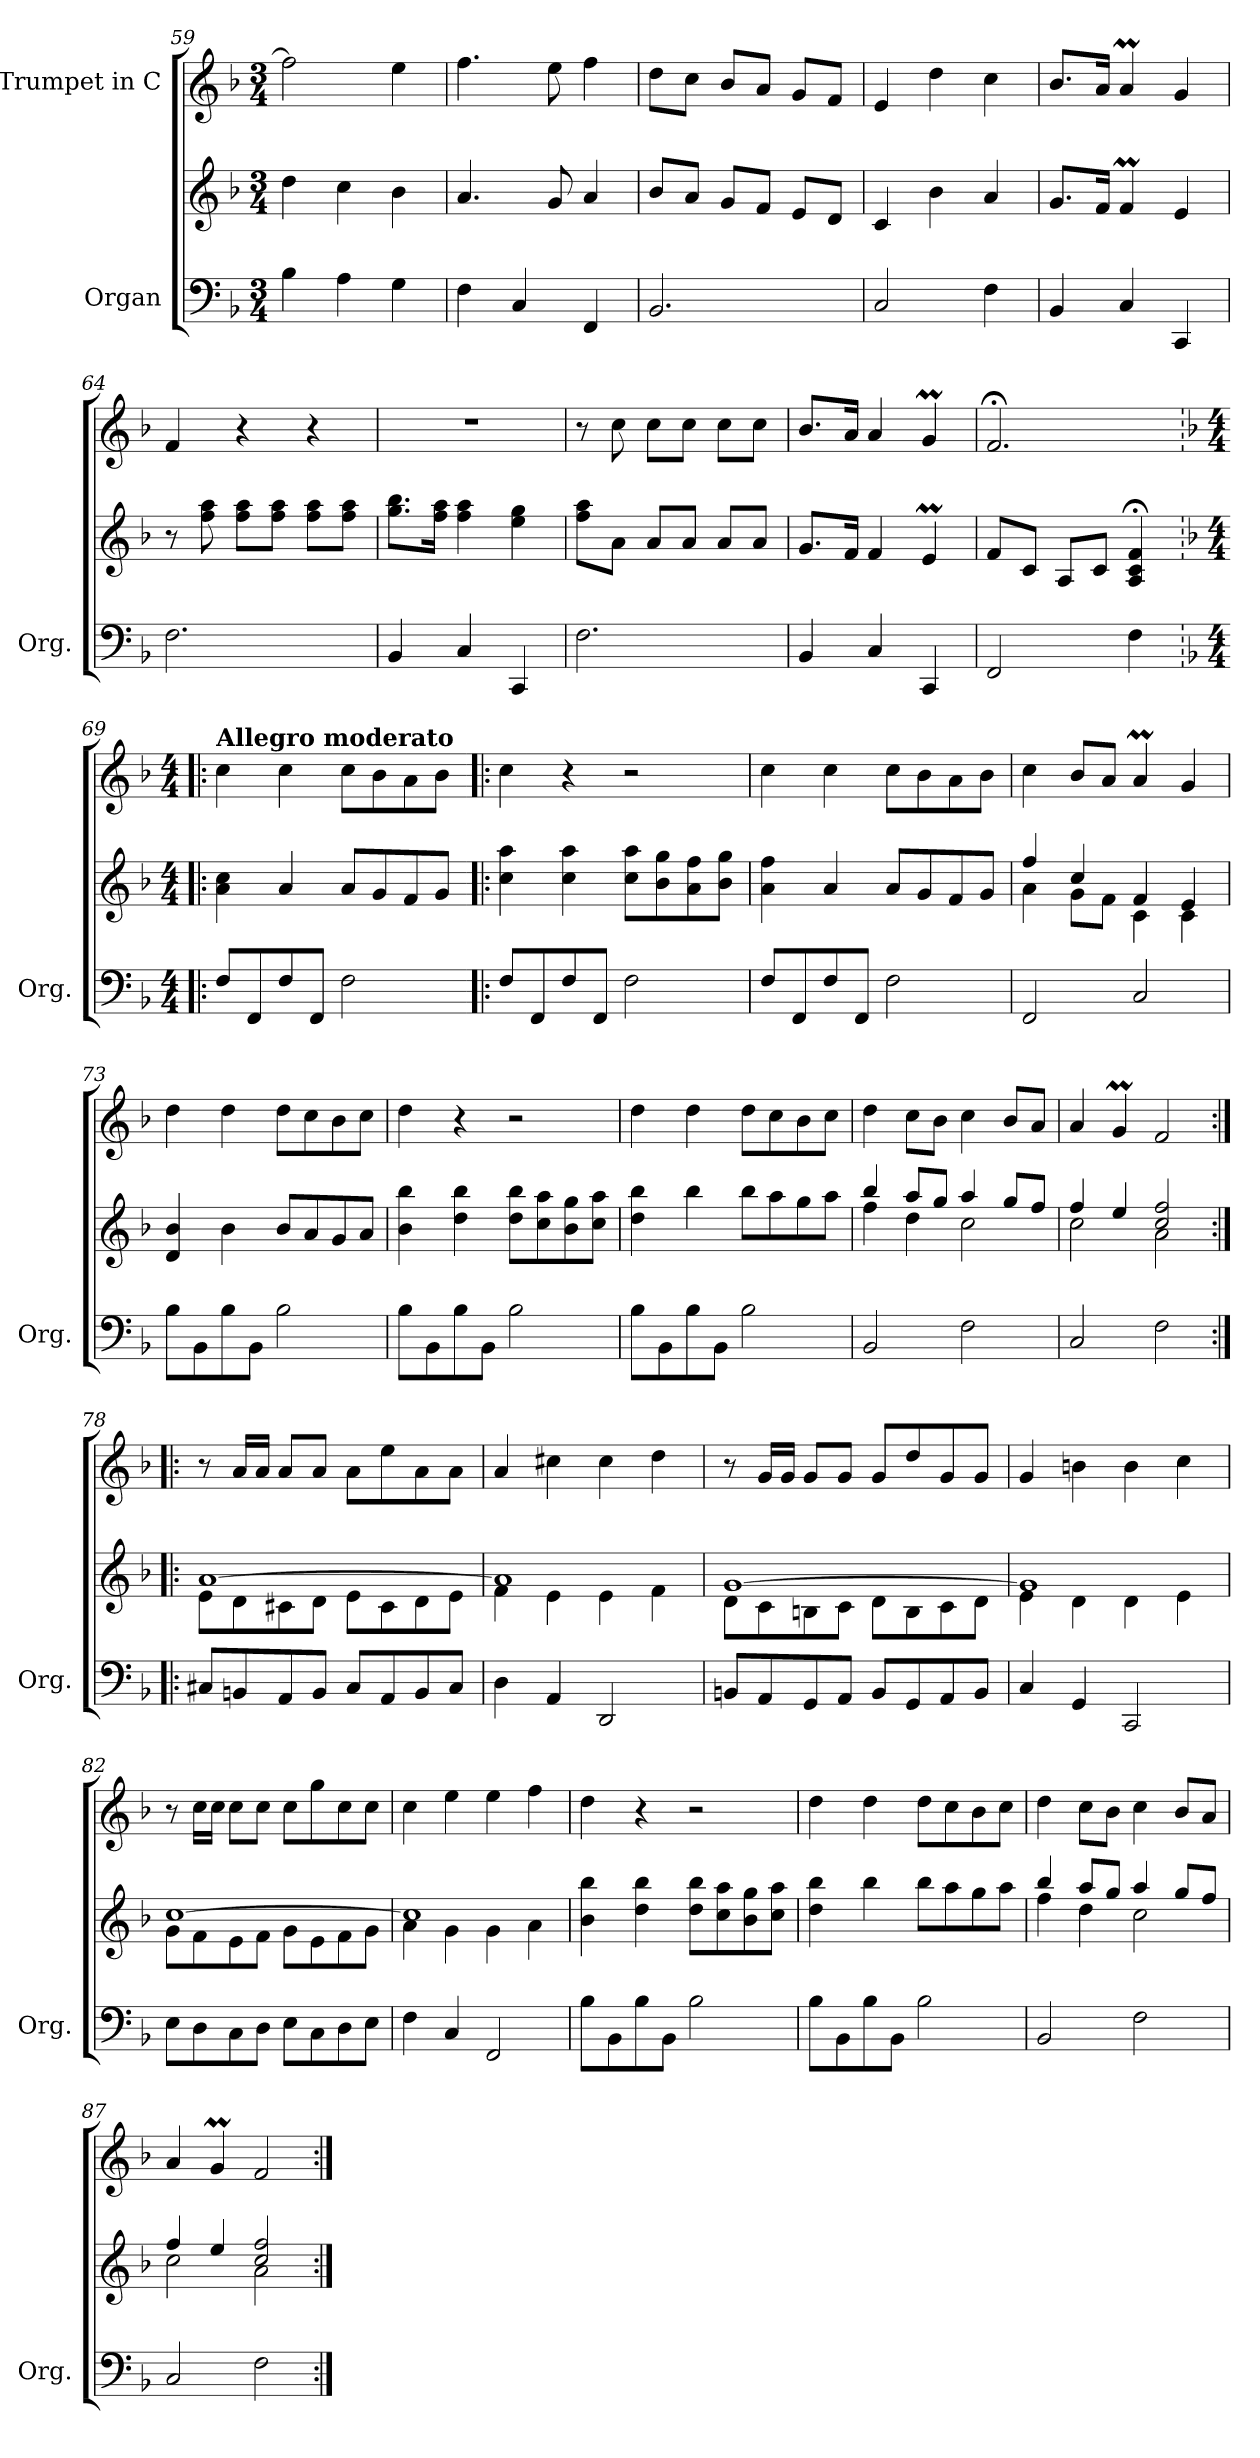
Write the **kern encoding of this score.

**kern	**kern	**kern
*part2	*part2	*part1
*staff3	*staff2	*staff1
*I"Organ	*	*I"Trumpet in C
*I'Org.	*	*
*clefF4	*clefG2	*clefG2
*k[b-]	*k[b-]	*k[b-]
*F:	*F:	*F:
*M3/4	*M3/4	*M3/4
=59	=59	=59
4B-\	4dd\	2ff\]
4A\	4cc\	.
4G\	4b-\	4ee\
=60	=60	=60
4F\	4.a/	4.ff\
4C/	.	.
.	8g/	8ee\
4FF/	4a/	4ff\
=61	=61	=61
2.BB-/	8b-/L	8dd\L
.	8a/J	8cc\J
.	8g/L	8b-/L
.	8f/J	8a/J
.	8e/L	8g/L
.	8d/J	8f/J
=62	=62	=62
2C/	4c/	4e/
.	4b-\	4dd\
4F\	4a/	4cc\
=63	=63	=63
4BB-/	8.g/L	8.b-/L
.	16f/Jk	16a/Jk
4C/	4fM/	4am/
4CC/	4e/	4g/
!!LO:LB:g=z
=64	=64	=64
2.F\	8r	4f/
.	8ff\ 8aa\	.
.	8ff\ 8aa\L	4r
.	8ff\ 8aa\J	.
.	8ff\ 8aa\L	4r
.	8ff\ 8aa\J	.
=65	=65	=65
4BB-/	8.gg\ 8.bb-\L	2.r
.	16ff\ 16aa\Jk	.
4C/	4ff\ 4aa\	.
4CC/	4ee\ 4gg\	.
=66	=66	=66
2.F\	8ff\ 8aa\L	8r
.	8a\J	8cc\
.	8a/L	8cc\L
.	8a/J	8cc\J
.	8a/L	8cc\L
.	8a/J	8cc\J
=67	=67	=67
4BB-/	8.g/L	8.b-/L
.	16f/Jk	16a/Jk
4C/	4f/	4a/
4CC/	4em/	4gM/
=68	=68	=68
2FF/	8f/L	2.f;</
.	8c/J	.
.	8A/L	.
.	8c/J	.
4F\	4A/;< 4c/;< 4f/;<	.
!!LO:LB:g=z
=69|!:	=69|!:	=69|!:
*k[b-]	*k[b-]	*k[b-]
*F:	*F:	*F:
*M4/4	*M4/4	*M4/4
!	!	!LO:TX:a:B:t=Allegro moderato
8F/L	4a\ 4cc\	4cc\
8FF/	.	.
8F/	4a/	4cc\
8FF/J	.	.
2F\	8a/L	8cc\L
.	8g/	8b-\
.	8f/	8a\
.	8g/J	8b-\J
=70	=70	=70
8F/L	4cc\ 4aa\	4cc\
8FF/	.	.
8F/	4cc\ 4aa\	4r
8FF/J	.	.
2F\	8cc\ 8aa\L	2r
.	8b-\ 8gg\	.
.	8a\ 8ff\	.
.	8b-\ 8gg\J	.
=71	=71	=71
8F/L	4a\ 4ff\	4cc\
8FF/	.	.
8F/	4a/	4cc\
8FF/J	.	.
2F\	8a/L	8cc\L
.	8g/	8b-\
.	8f/	8a\
.	8g/J	8b-\J
=72	=72	=72
*	*^	*
2FF/	4ff/	4a\	4cc\
.	4cc/	8g\L	8b-/L
.	.	8f\J	8a/J
2C/	4f/	4c\	4am/
.	4e/	4c\	4g/
*	*v	*v	*
=73	=73	=73
8B-\L	4d/ 4b-/	4dd\
8BB-\	.	.
8B-\	4b-\	4dd\
8BB-\J	.	.
2B-\	8b-/L	8dd\L
.	8a/	8cc\
.	8g/	8b-\
.	8a/J	8cc\J
!!LO:LB:g=z
=74	=74	=74
8B-\L	4b-\ 4bb-\	4dd\
8BB-\	.	.
8B-\	4dd\ 4bb-\	4r
8BB-\J	.	.
2B-\	8dd\ 8bb-\L	2r
.	8cc\ 8aa\	.
.	8b-\ 8gg\	.
.	8cc\ 8aa\J	.
=75	=75	=75
8B-\L	4dd\ 4bb-\	4dd\
8BB-\	.	.
8B-\	4bb-\	4dd\
8BB-\J	.	.
2B-\	8bb-\L	8dd\L
.	8aa\	8cc\
.	8gg\	8b-\
.	8aa\J	8cc\J
=76	=76	=76
*	*^	*
2BB-/	4bb-/	4ff\	4dd\
.	8aa/L	4dd\	8cc\L
.	8gg/J	.	8b-\J
2F\	4aa/	2cc\	4cc\
.	8gg/L	.	8b-/L
.	8ff/J	.	8a/J
=77	=77	=77	=77
2C/	4ff/	2cc\	4a/
.	4ee/	.	4gM/
2F\	2cc/ 2ff/	2a\	2f/
=78:|!|:	=78:|!|:	=78:|!|:	=78:|!|:
8C#X/L	[>1a	8e\L	8r
8BBn/	.	8d\	16a/LL
.	.	.	16a/JJ
8AA/	.	8c#X\	8a/L
8BB/J	.	8d\J	8a/J
8C#/L	.	8e\L	8a\L
8AA/	.	8c#\	8ee\
8BB/	.	8d\	8a\
8C#/J	.	8e\J	8a\J
!!LO:PB:g=z
=79	=79	=79	=79
4D\	1a]	4f\	4a/
4AA/	.	4e\	4cc#X\
2DD/	.	4e\	4cc#\
.	.	4f\	4dd\
=80	=80	=80	=80
8BBn/L	[>1g	8d\L	8r
8AA/	.	8c\	16g/LL
.	.	.	16g/JJ
8GG/	.	8Bn\	8g/L
8AA/J	.	8c\J	8g/J
8BB/L	.	8d\L	8g/L
8GG/	.	8B\	8dd/
8AA/	.	8c\	8g/
8BB/J	.	8d\J	8g/J
=81	=81	=81	=81
4C/	1g]	4e\	4g/
4GG/	.	4d\	4bn\
2CC/	.	4d\	4b\
.	.	4e\	4cc\
=82	=82	=82	=82
8E\L	[>1cc	8g\L	8r
8D\	.	8f\	16cc\LL
.	.	.	16cc\JJ
8C\	.	8e\	8cc\L
8D\J	.	8f\J	8cc\J
8E\L	.	8g\L	8cc\L
8C\	.	8e\	8gg\
8D\	.	8f\	8cc\
8E\J	.	8g\J	8cc\J
=83	=83	=83	=83
4F\	1cc]	4a\	4cc\
4C/	.	4g\	4ee\
2FF/	.	4g\	4ee\
.	.	4a\	4ff\
*	*v	*v	*
!!LO:LB:g=z
=84	=84	=84
8B-\L	4b-\ 4bb-\	4dd\
8BB-\	.	.
8B-\	4dd\ 4bb-\	4r
8BB-\J	.	.
2B-\	8dd\ 8bb-\L	2r
.	8cc\ 8aa\	.
.	8b-\ 8gg\	.
.	8cc\ 8aa\J	.
=85	=85	=85
8B-\L	4dd\ 4bb-\	4dd\
8BB-\	.	.
8B-\	4bb-\	4dd\
8BB-\J	.	.
2B-\	8bb-\L	8dd\L
.	8aa\	8cc\
.	8gg\	8b-\
.	8aa\J	8cc\J
=86	=86	=86
*	*^	*
2BB-/	4bb-/	4ff\	4dd\
.	8aa/L	4dd\	8cc\L
.	8gg/J	.	8b-\J
2F\	4aa/	2cc\	4cc\
.	8gg/L	.	8b-/L
.	8ff/J	.	8a/J
=87	=87	=87	=87
2C/	4ff/	2cc\	4a/
.	4ee/	.	4gM/
2F\	2cc/ 2ff/	2a\	2f/
*	*v	*v	*
=:|!	=:|!	=:|!
*-	*-	*-
